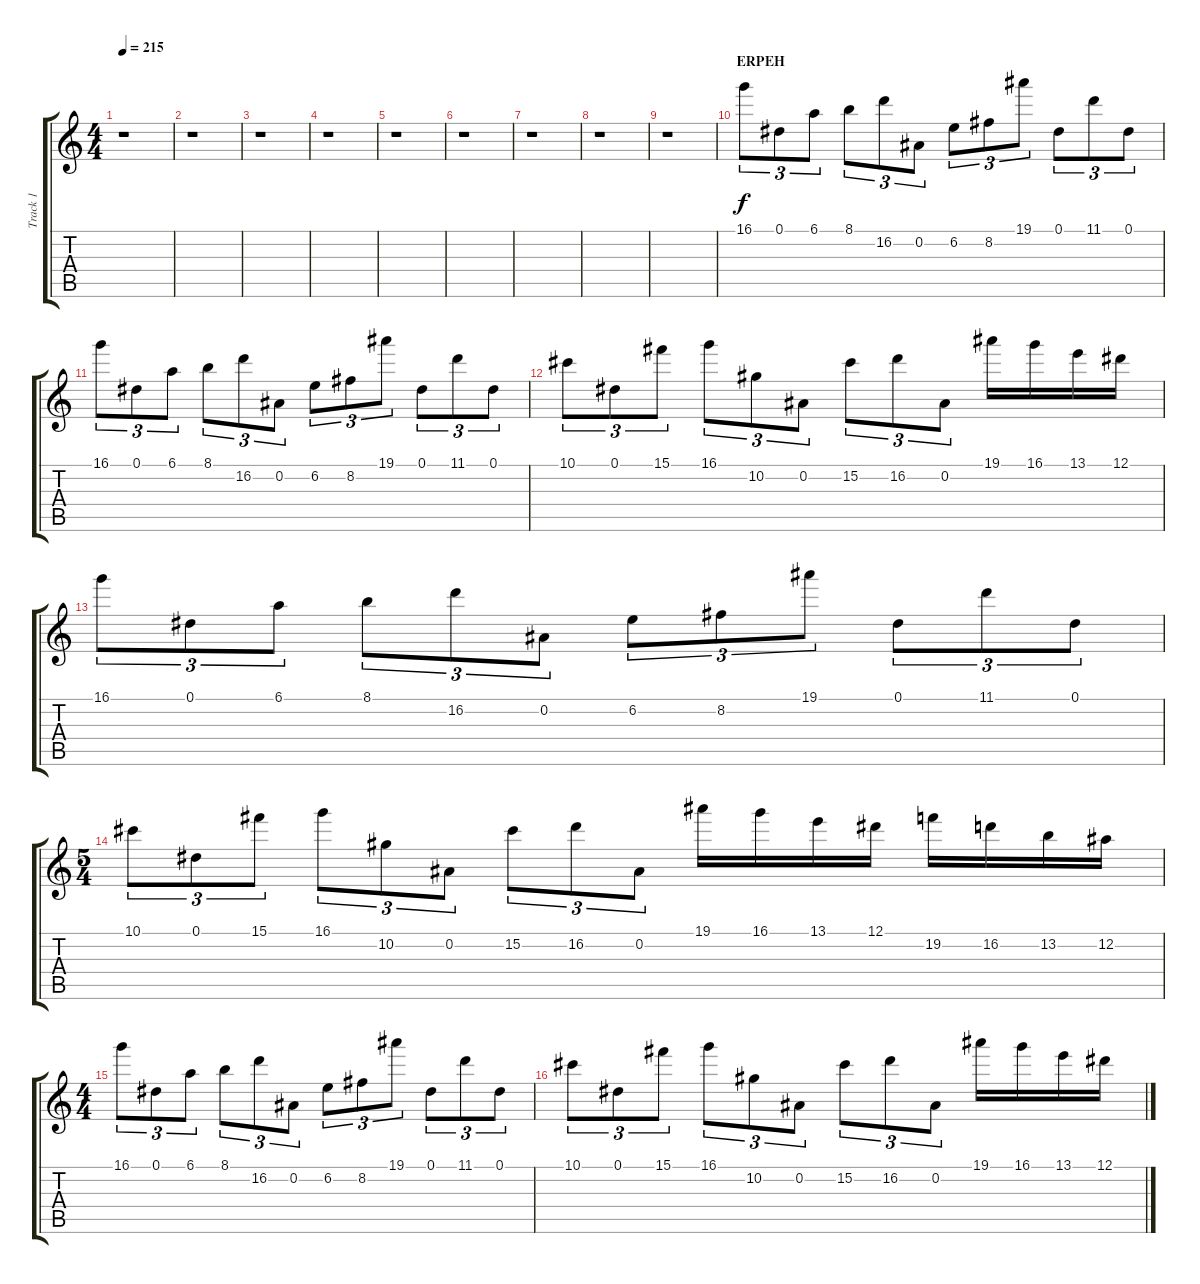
\track ("Track 1" "Track 1") {instrument distortionguitar}
\staff {score tabs}
\tuning (Eb4 Bb3 Gb3 Db3 Ab2 Db2) {hide}
\ts (4 4)
\tempo 215
\clef g2
\ks c
r.1{dy f} |
r.1 |
r.1 |
r.1 |
r.1 |
r.1 |
r.1 |
r.1 |
r.1 |
\section ("" "ERPEH")
16.1.8{tu (3 2)} 0.1.8{tu (3 2)} 6.1.8{tu (3 2)} 8.1.8{tu (3 2)} 16.2.8{tu (3 2)} 0.2.8{tu (3 2)} 6.2.8{tu (3 2)} 8.2.8{tu (3 2)} 19.1.8{tu (3 2)} 0.1.8{tu (3 2)} 11.1.8{tu (3 2)} 0.1.8{tu (3 2)} |
16.1.8{tu (3 2)} 0.1.8{tu (3 2)} 6.1.8{tu (3 2)} 8.1.8{tu (3 2)} 16.2.8{tu (3 2)} 0.2.8{tu (3 2)} 6.2.8{tu (3 2)} 8.2.8{tu (3 2)} 19.1.8{tu (3 2)} 0.1.8{tu (3 2)} 11.1.8{tu (3 2)} 0.1.8{tu (3 2)} |
10.1.8{tu (3 2)} 0.1.8{tu (3 2)} 15.1.8{tu (3 2)} 16.1.8{tu (3 2)} 10.2.8{tu (3 2)} 0.2.8{tu (3 2)} 15.2.8{tu (3 2)} 16.2.8{tu (3 2)} 0.2.8{tu (3 2)} 19.1.16 16.1.16 13.1.16 12.1.16 |
16.1.8{tu (3 2)} 0.1.8{tu (3 2)} 6.1.8{tu (3 2)} 8.1.8{tu (3 2)} 16.2.8{tu (3 2)} 0.2.8{tu (3 2)} 6.2.8{tu (3 2)} 8.2.8{tu (3 2)} 19.1.8{tu (3 2)} 0.1.8{tu (3 2)} 11.1.8{tu (3 2)} 0.1.8{tu (3 2)} |
\ts (5 4)
10.1.8{tu (3 2)} 0.1.8{tu (3 2)} 15.1.8{tu (3 2)} 16.1.8{tu (3 2)} 10.2.8{tu (3 2)} 0.2.8{tu (3 2)} 15.2.8{tu (3 2)} 16.2.8{tu (3 2)} 0.2.8{tu (3 2)} 19.1.16 16.1.16 13.1.16 12.1.16 19.2.16 16.2.16 13.2.16 12.2.16 |
\ts (4 4)
16.1.8{tu (3 2)} 0.1.8{tu (3 2)} 6.1.8{tu (3 2)} 8.1.8{tu (3 2)} 16.2.8{tu (3 2)} 0.2.8{tu (3 2)} 6.2.8{tu (3 2)} 8.2.8{tu (3 2)} 19.1.8{tu (3 2)} 0.1.8{tu (3 2)} 11.1.8{tu (3 2)} 0.1.8{tu (3 2)} |
10.1.8{tu (3 2)} 0.1.8{tu (3 2)} 15.1.8{tu (3 2)} 16.1.8{tu (3 2)} 10.2.8{tu (3 2)} 0.2.8{tu (3 2)} 15.2.8{tu (3 2)} 16.2.8{tu (3 2)} 0.2.8{tu (3 2)} 19.1.16 16.1.16 13.1.16 12.1.16
